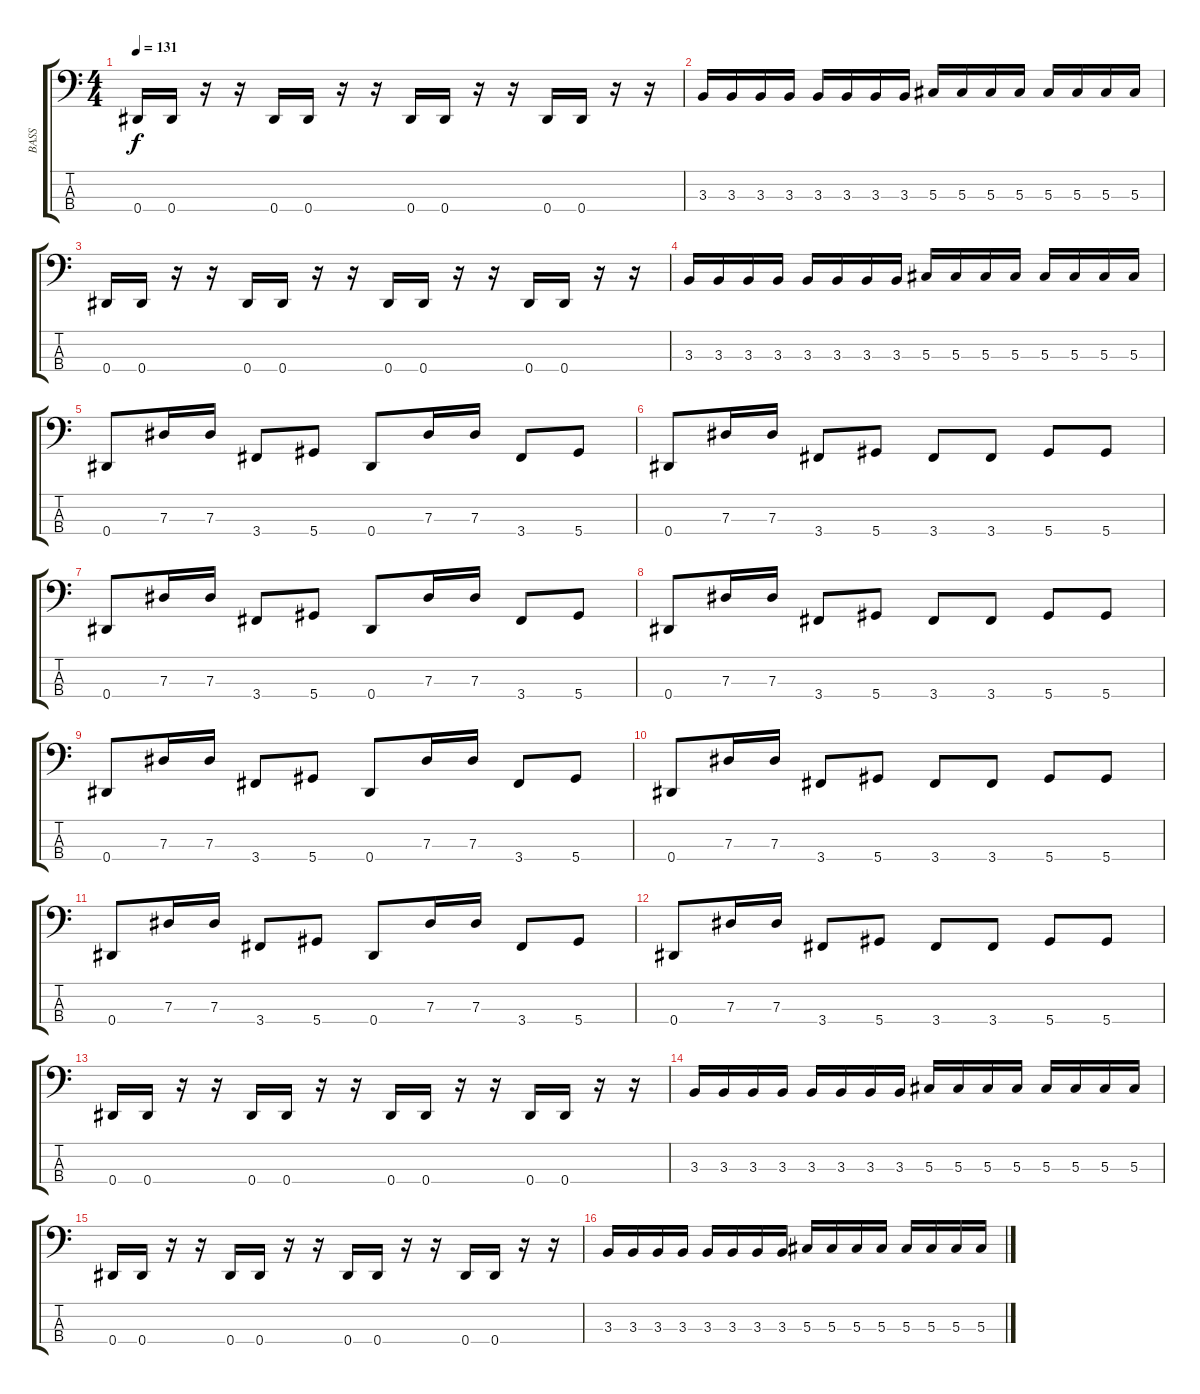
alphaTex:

\track ("BASS" "BASS") {instrument electricbasspick}
\staff {score tabs}
\tuning (Gb2 Db2 Ab1 Eb1) {hide}
\ts (4 4)
\tempo 131
\clef f4
\ks c
0.4.16{dy f} 0.4.16 r.16 r.16 0.4.16 0.4.16 r.16 r.16 0.4.16 0.4.16 r.16 r.16 0.4.16 0.4.16 r.16 r.16 |
3.3.16 3.3.16 3.3.16 3.3.16 3.3.16 3.3.16 3.3.16 3.3.16 5.3.16 5.3.16 5.3.16 5.3.16 5.3.16 5.3.16 5.3.16 5.3.16 |
0.4.16 0.4.16 r.16 r.16 0.4.16 0.4.16 r.16 r.16 0.4.16 0.4.16 r.16 r.16 0.4.16 0.4.16 r.16 r.16 |
3.3.16 3.3.16 3.3.16 3.3.16 3.3.16 3.3.16 3.3.16 3.3.16 5.3.16 5.3.16 5.3.16 5.3.16 5.3.16 5.3.16 5.3.16 5.3.16 |
0.4.8 7.3.16 7.3.16 3.4.8 5.4.8 0.4.8 7.3.16 7.3.16 3.4.8 5.4.8 |
0.4.8 7.3.16 7.3.16 3.4.8 5.4.8 3.4.8 3.4.8 5.4.8 5.4.8 |
0.4.8 7.3.16 7.3.16 3.4.8 5.4.8 0.4.8 7.3.16 7.3.16 3.4.8 5.4.8 |
0.4.8 7.3.16 7.3.16 3.4.8 5.4.8 3.4.8 3.4.8 5.4.8 5.4.8 |
0.4.8 7.3.16 7.3.16 3.4.8 5.4.8 0.4.8 7.3.16 7.3.16 3.4.8 5.4.8 |
0.4.8 7.3.16 7.3.16 3.4.8 5.4.8 3.4.8 3.4.8 5.4.8 5.4.8 |
0.4.8 7.3.16 7.3.16 3.4.8 5.4.8 0.4.8 7.3.16 7.3.16 3.4.8 5.4.8 |
0.4.8 7.3.16 7.3.16 3.4.8 5.4.8 3.4.8 3.4.8 5.4.8 5.4.8 |
0.4.16 0.4.16 r.16 r.16 0.4.16 0.4.16 r.16 r.16 0.4.16 0.4.16 r.16 r.16 0.4.16 0.4.16 r.16 r.16 |
3.3.16 3.3.16 3.3.16 3.3.16 3.3.16 3.3.16 3.3.16 3.3.16 5.3.16 5.3.16 5.3.16 5.3.16 5.3.16 5.3.16 5.3.16 5.3.16 |
0.4.16 0.4.16 r.16 r.16 0.4.16 0.4.16 r.16 r.16 0.4.16 0.4.16 r.16 r.16 0.4.16 0.4.16 r.16 r.16 |
3.3.16 3.3.16 3.3.16 3.3.16 3.3.16 3.3.16 3.3.16 3.3.16 5.3.16 5.3.16 5.3.16 5.3.16 5.3.16 5.3.16 5.3.16 5.3.16
